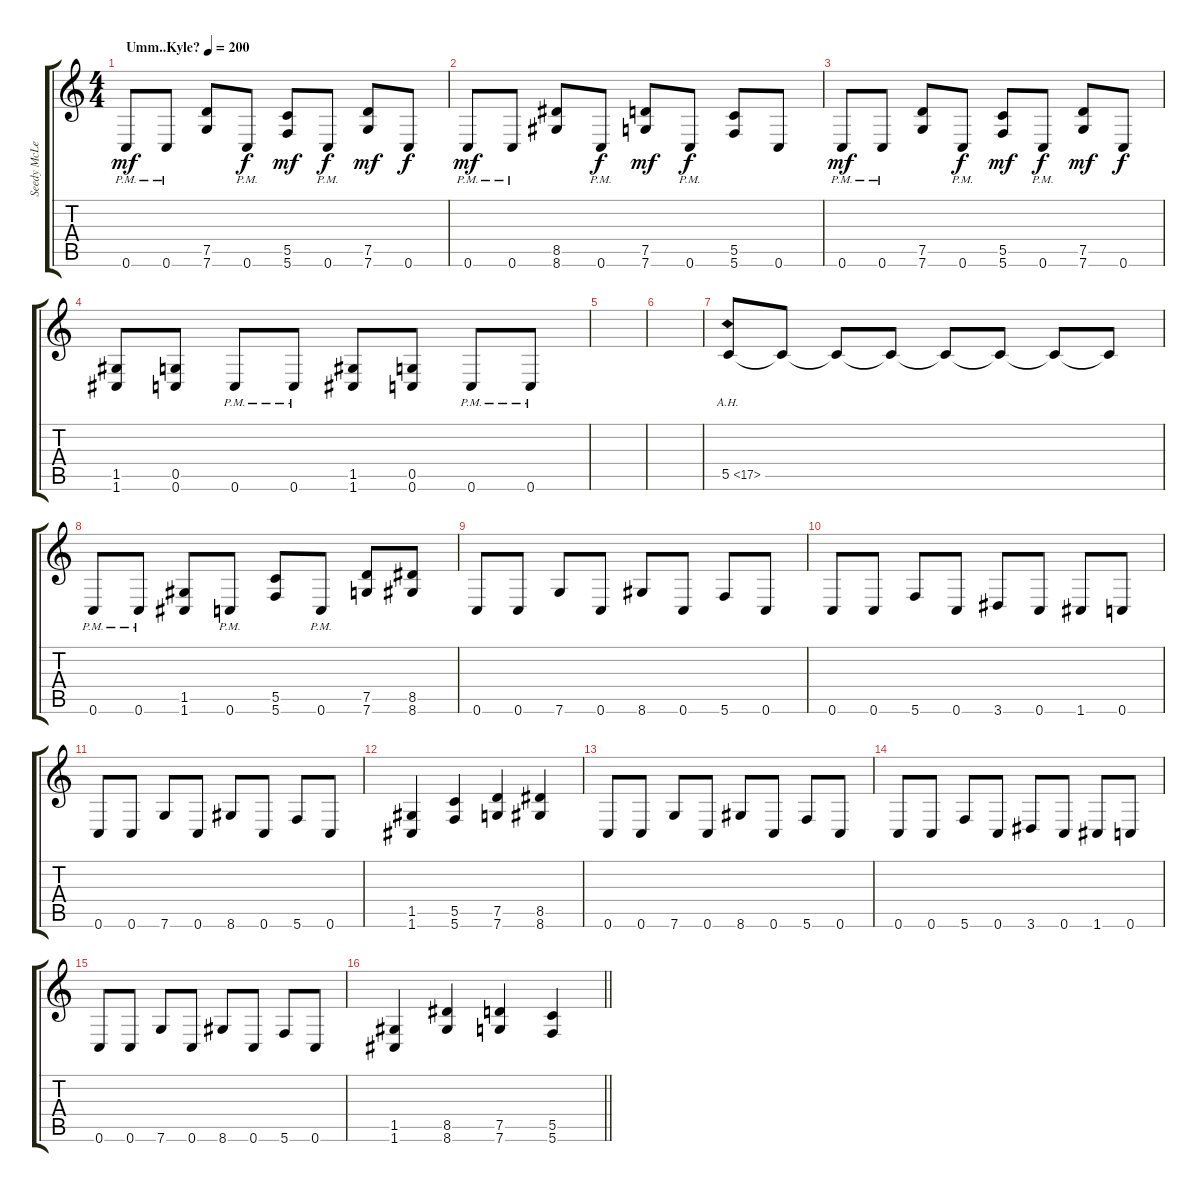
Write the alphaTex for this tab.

\track ("Seedy McLeady" "Seedy McLe") {instrument distortionguitar}
\staff {score tabs}
\tuning (D4 A3 F3 C3 G2 C2) {hide}
\ts (4 4)
\tempo (200 "Umm..Kyle?")
\clef g2
\ks c
0.6{pm}.8{dy mf instrument distortionguitar} 0.6{pm}.8 (7.5 7.6).8 0.6{pm}.8{dy f} (5.5 5.6).8{dy mf} 0.6{pm}.8{dy f} (7.5 7.6).8{dy mf} 0.6.8{dy f} |
0.6{pm}.8{dy mf} 0.6{pm}.8 (8.5 8.6).8 0.6{pm}.8{dy f} (7.5 7.6).8{dy mf} 0.6{pm}.8{dy f} (5.5 5.6).8 0.6.8 |
0.6{pm}.8{dy mf} 0.6{pm}.8 (7.5 7.6).8 0.6{pm}.8{dy f} (5.5 5.6).8{dy mf} 0.6{pm}.8{dy f} (7.5 7.6).8{dy mf} 0.6.8{dy f} |
(1.5 1.6).8 (0.5 0.6).8 0.6{pm}.8 0.6{pm}.8 (1.5 1.6).8 (0.5 0.6).8 0.6{pm}.8 0.6{pm}.8 |
|
|
5.5{ah 12}.8 5.5{t}.8 5.5{t}.8 5.5{t}.8 5.5{t}.8 5.5{t}.8 5.5{t}.8 5.5{t}.8 |
0.6{pm}.8 0.6{pm}.8 (1.5 1.6).8 0.6{pm}.8 (5.5 5.6).8 0.6{pm}.8 (7.5 7.6).8 (8.5 8.6).8 |
0.6.8 0.6.8 7.6.8 0.6.8 8.6.8 0.6.8 5.6.8 0.6.8 |
0.6.8 0.6.8 5.6.8 0.6.8 3.6.8 0.6.8 1.6.8 0.6.8 |
0.6.8 0.6.8 7.6.8 0.6.8 8.6.8 0.6.8 5.6.8 0.6.8 |
(1.5 1.6).4 (5.5 5.6).4 (7.5 7.6).4 (8.5 8.6).4 |
0.6.8 0.6.8 7.6.8 0.6.8 8.6.8 0.6.8 5.6.8 0.6.8 |
0.6.8 0.6.8 5.6.8 0.6.8 3.6.8 0.6.8 1.6.8 0.6.8 |
0.6.8 0.6.8 7.6.8 0.6.8 8.6.8 0.6.8 5.6.8 0.6.8 |
\barLineRight lightlight
(1.5 1.6).4 (8.5 8.6).4 (7.5 7.6).4 (5.5 5.6).4
